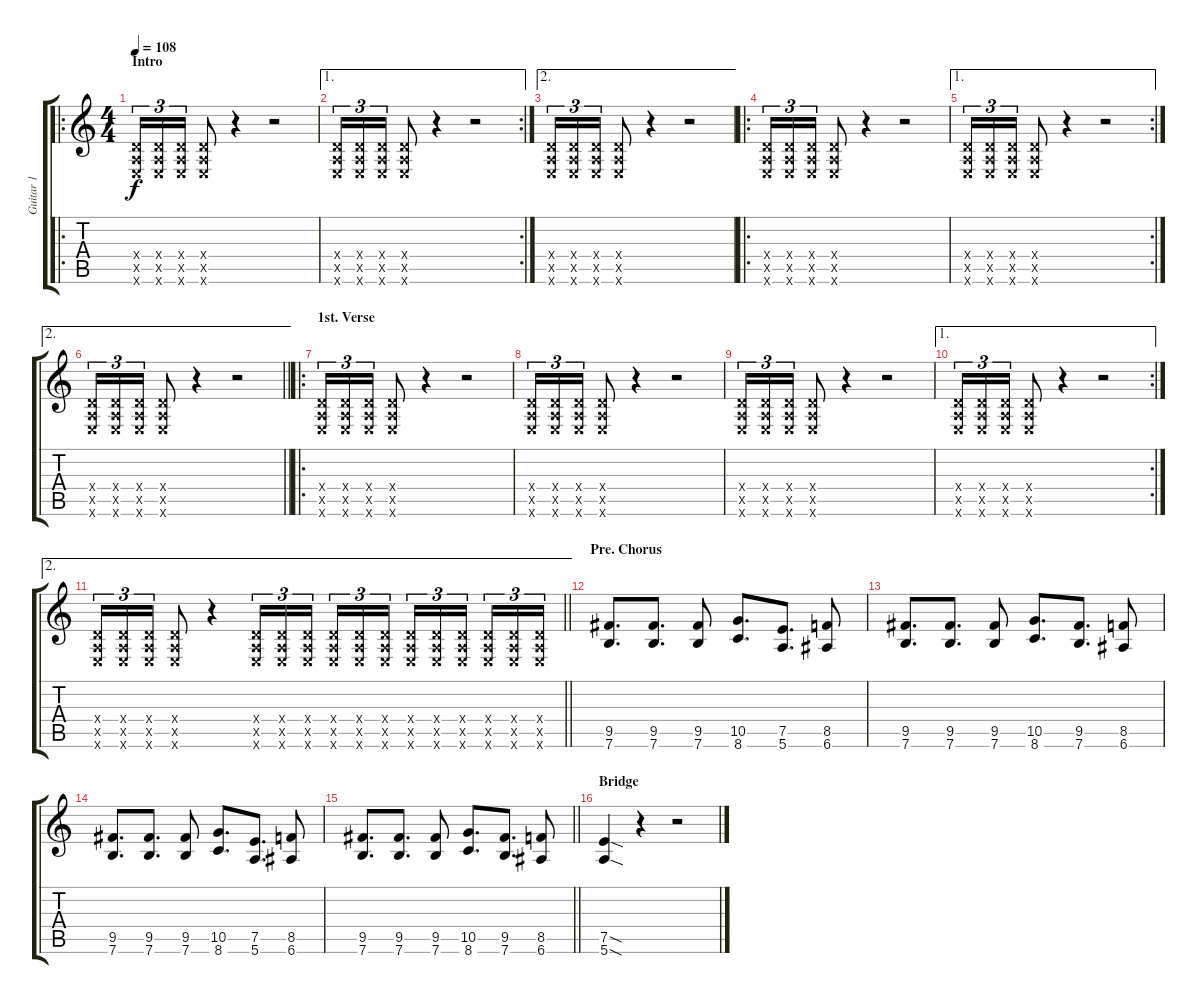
\track ("Guitar 1" "Guitar 1") {instrument distortionguitar}
\staff {score tabs}
\tuning (E4 B3 G3 D3 A2 E2) {hide}
\ro
\ts (4 4)
\section ("" "Intro")
\tempo 108
\clef g2
\ks c
(0.4{x} 0.5{x} 0.6{x}).16{tu (3 2) dy f instrument distortionguitar} (0.4{x} 0.5{x} 0.6{x}).16{tu (3 2)} (0.4{x} 0.5{x} 0.6{x}).16{tu (3 2)} (0.4{x} 0.5{x} 0.6{x}).8 r.4 r.2 |
\ae 1
\rc 2
(0.4{x} 0.5{x} 0.6{x}).16{tu (3 2)} (0.4{x} 0.5{x} 0.6{x}).16{tu (3 2)} (0.4{x} 0.5{x} 0.6{x}).16{tu (3 2)} (0.4{x} 0.5{x} 0.6{x}).8 r.4 r.2 |
\ae 2
(0.4{x} 0.5{x} 0.6{x}).16{tu (3 2)} (0.4{x} 0.5{x} 0.6{x}).16{tu (3 2)} (0.4{x} 0.5{x} 0.6{x}).16{tu (3 2)} (0.4{x} 0.5{x} 0.6{x}).8 r.4 r.2 |
\ro
(0.4{x} 0.5{x} 0.6{x}).16{tu (3 2)} (0.4{x} 0.5{x} 0.6{x}).16{tu (3 2)} (0.4{x} 0.5{x} 0.6{x}).16{tu (3 2)} (0.4{x} 0.5{x} 0.6{x}).8 r.4 r.2 |
\ae 1
\rc 2
(0.4{x} 0.5{x} 0.6{x}).16{tu (3 2)} (0.4{x} 0.5{x} 0.6{x}).16{tu (3 2)} (0.4{x} 0.5{x} 0.6{x}).16{tu (3 2)} (0.4{x} 0.5{x} 0.6{x}).8 r.4 r.2 |
\ae 2
\barLineRight lightlight
(0.4{x} 0.5{x} 0.6{x}).16{tu (3 2)} (0.4{x} 0.5{x} 0.6{x}).16{tu (3 2)} (0.4{x} 0.5{x} 0.6{x}).16{tu (3 2)} (0.4{x} 0.5{x} 0.6{x}).8 r.4 r.2 |
\ro
\section ("" "1st. Verse")
(0.4{x} 0.5{x} 0.6{x}).16{tu (3 2)} (0.4{x} 0.5{x} 0.6{x}).16{tu (3 2)} (0.4{x} 0.5{x} 0.6{x}).16{tu (3 2)} (0.4{x} 0.5{x} 0.6{x}).8 r.4 r.2 |
(0.4{x} 0.5{x} 0.6{x}).16{tu (3 2)} (0.4{x} 0.5{x} 0.6{x}).16{tu (3 2)} (0.4{x} 0.5{x} 0.6{x}).16{tu (3 2)} (0.4{x} 0.5{x} 0.6{x}).8 r.4 r.2 |
(0.4{x} 0.5{x} 0.6{x}).16{tu (3 2)} (0.4{x} 0.5{x} 0.6{x}).16{tu (3 2)} (0.4{x} 0.5{x} 0.6{x}).16{tu (3 2)} (0.4{x} 0.5{x} 0.6{x}).8 r.4 r.2 |
\ae 1
\rc 2
(0.4{x} 0.5{x} 0.6{x}).16{tu (3 2)} (0.4{x} 0.5{x} 0.6{x}).16{tu (3 2)} (0.4{x} 0.5{x} 0.6{x}).16{tu (3 2)} (0.4{x} 0.5{x} 0.6{x}).8 r.4 r.2 |
\ae 2
\barLineRight lightlight
(0.4{x} 0.5{x} 0.6{x}).16{tu (3 2)} (0.4{x} 0.5{x} 0.6{x}).16{tu (3 2)} (0.4{x} 0.5{x} 0.6{x}).16{tu (3 2)} (0.4{x} 0.5{x} 0.6{x}).8 r.4 (0.4{x} 0.5{x} 0.6{x}).16{tu (3 2)} (0.4{x} 0.5{x} 0.6{x}).16{tu (3 2)} (0.4{x} 0.5{x} 0.6{x}).16{tu (3 2) beam splitsecondary} (0.4{x} 0.5{x} 0.6{x}).16{tu (3 2)} (0.4{x} 0.5{x} 0.6{x}).16{tu (3 2)} (0.4{x} 0.5{x} 0.6{x}).16{tu (3 2)} (0.4{x} 0.5{x} 0.6{x}).16{tu (3 2)} (0.4{x} 0.5{x} 0.6{x}).16{tu (3 2)} (0.4{x} 0.5{x} 0.6{x}).16{tu (3 2) beam splitsecondary} (0.4{x} 0.5{x} 0.6{x}).16{tu (3 2)} (0.4{x} 0.5{x} 0.6{x}).16{tu (3 2)} (0.4{x} 0.5{x} 0.6{x}).16{tu (3 2)} |
\section ("" "Pre. Chorus")
(9.5 7.6).8{d} (9.5 7.6).8{d} (9.5 7.6).8 (10.5 8.6).8{d} (7.5 5.6).8{d} (8.5 6.6).8 |
(9.5 7.6).8{d} (9.5 7.6).8{d} (9.5 7.6).8 (10.5 8.6).8{d} (9.5 7.6).8{d} (8.5 6.6).8 |
(9.5 7.6).8{d} (9.5 7.6).8{d} (9.5 7.6).8 (10.5 8.6).8{d} (7.5 5.6).8{d} (8.5 6.6).8 |
\barLineRight lightlight
(9.5 7.6).8{d} (9.5 7.6).8{d} (9.5 7.6).8 (10.5 8.6).8{d} (9.5 7.6).8{d} (8.5 6.6).8 |
\section ("" "Bridge")
(7.5{sod} 5.6{sod}).4 r.4 r.2
